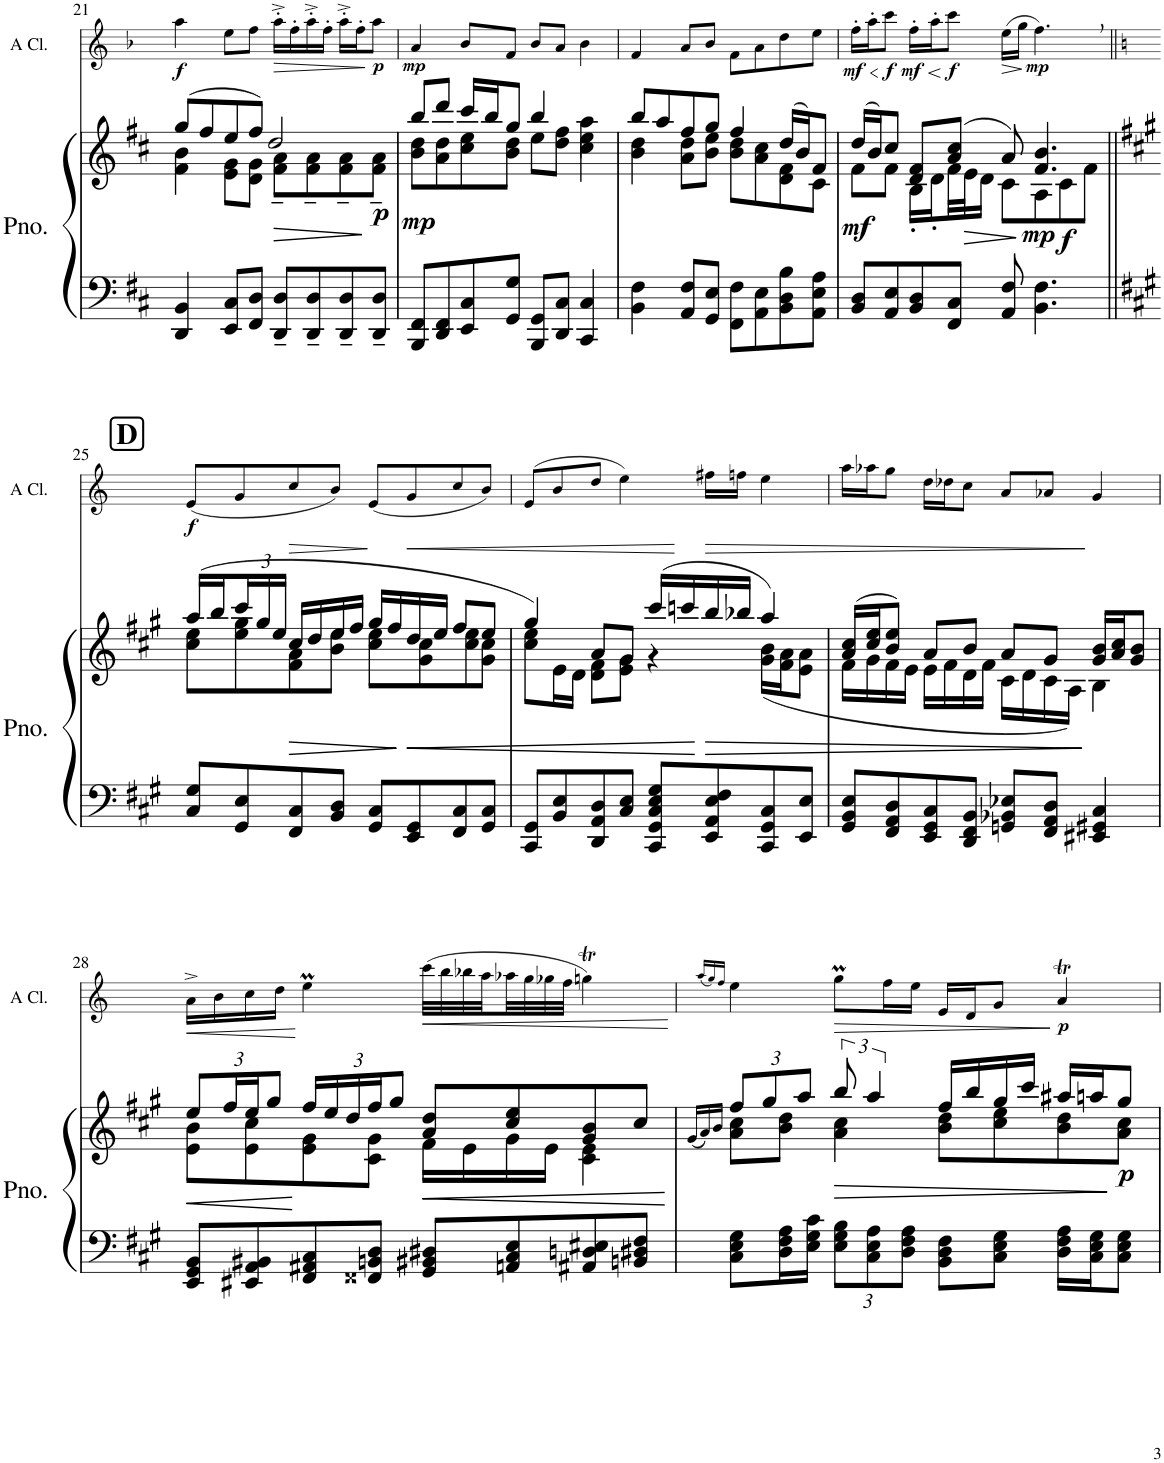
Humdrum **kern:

**kern	**kern	**dynam	**kern	**dynam
*part2	*part2	*part2	*part1	*part1
*staff3	*staff2	*staff2/3	*staff1	*staff1
*I"Piano	*	*	*I"A Clarinet	*
*I'Pno.	*	*	*I'A Cl.	*
!!LO:PB:g=z
*clefF4	*clefG2	*	*clefG2	*
*	*	*	*Trd2c3	*
*k[f#c#]	*k[f#c#]	*	*k[b-]	*
*M4/4	*M4/4	*	*M4/4	*
=21	=21	=21	=21	=21
*	*^	*	*	*
!	!	!	!	!	!LO:DY:b
4DD/ 4BB/	(8gg/L	4f#\ 4b\	.	4aa\	f
.	8ff#/	.	.	.	.
8EE/ 8C#/L	8ee/	8e\ 8g\L	.	8ee\L	.
8FF#/ 8D/J	8ff#/J)	8d\ 8g\J	.	8ff\J	.
!	!	!	!LO:HP:b	!	!LO:HP:b
8DD/~ 8D/~L	2dd/	8f#\~ 8a\~L	>	16aa'^\LL	>
.	.	.	.	16ff'\	.
8DD/~ 8D/~	.	8f#\~ 8a\~	.	16aa'^\	.
.	.	.	.	16ff'\JJ	.
8DD/~ 8D/~	.	8f#\~ 8a\~	.	16aa'^\LL	.
.	.	.	.	16ff'\J	.
!	!	!	!LO:DY:n=1:b	!	!LO:DY:n=1:b
8DD/~ 8D/~J	.	8f#\~ 8a\~J	] p	8aa\J	] p
=22	=22	=22	=22	=22	=22
!	!	!	!LO:DY:b	!	!LO:DY:b
8BBB/ 8FF#/L	8bb/L	8b\ 8dd\L	mp	4a/	mp
8DD/ 8FF#/	8ddd/J	8a\ 8dd\	.	.	.
8EE/ 8C#/	16ccc#/LL	8cc#\ 8ee\	.	8b-/L	.
.	16bb/J	.	.	.	.
8GG/ 8G/J	8gg/J	8b\ 8dd\J	.	8f/J	.
8BBB/ 8GG/L	4bb/	8ee\L	.	8b-/L	.
8DD/ 8C#/J	.	8dd\ 8ff#\J	.	8a/J	.
4CC#/ 4C#/	4aa\	4cc#\ 4ee\	.	4b-\	.
=23	=23	=23	=23	=23	=23
4BB\ 4F#\	8bb/L	4b\ 4dd\	.	4f/	.
.	8aa/	.	.	.	.
8AA/ 8F#/L	8ff#/	8a\ 8dd\L	.	8a/L	.
8GG/ 8E/J	8gg/J	8b\ 8ee\J	.	8b-/J	.
8FF#\ 8F#\L	4ff#/	8b\ 8dd\L	.	8f\L	.
8AA\ 8E\	.	8a\ 8cc#\	.	8a\	.
8BB\ 8D\ 8B\	(16dd/LL	8d\ 8f#\	.	8dd\	.
.	16b/J)	.	.	.	.
8AA\ 8E\ 8A\J	8f#/J	8c#\J	.	8ee\J	.
=24	=24	=24	=24	=24	=24
!	!	!	!LO:DY:b	!	!LO:HP:b
!	!	!	!	!	!LO:DY:n=1:b
8BB/ 8D/L	(16dd/LL	8f#\L	mf	16ff'\LL	< mf
.	16b/J)	.	.	16aa'\J	.
!	!	!	!	!	!LO:DY:n=2:b
8AA/ 8E/	8cc#/J	8f#\J	.	8ccc\J	[ f
!	!	!	!	!	!LO:HP:b
!	!	!	!	!	!LO:DY:n=3:b
8BB/ 8D/	8d/ 8f#/L	16B'\LL	.	16ff'\LL	< mf
.	.	16d'\	.	16aa'\J	.
!	!	!	!	!	!LO:DY:n=4:b
8FF#/ 8C#/J	(8a/ 8cc#/J	32f#\L	.	8ccc\J	[ f
!	!	!	!LO:HP:b	!	!
.	.	32e\J	>	.	.
.	.	16d\JJ	.	.	.
!	!	!	!	!	!LO:HP:b
8AA/ 8F#/	8a/)	8c#\L	.	(16ee\LL	>
.	.	.	.	16gg\JJ	.
!	!	!	!LO:DY:b	!	!LO:DY:n=5:b
4.BB\ 4.F#\	4.f#/ 4.b/	8A\	mp	4.ff,\)	] mp
!	!	!	!LO:DY:b	!	!
.	.	8c#\	f	.	.
.	.	8f#\J	.	.	.
!!LO:LB:g=z
!!LO:REH:place=s1:a:B:cj:fs=14:t=D
=25||	=25||	=25||	=25||	=25||	=25||
*k[f#c#g#]	*k[f#c#g#]	*	*	*k[]	*
!	!	!	!	!	!LO:DY:b
8C#/ 8G#/L	(16aa/LL	8cc#\ 8ee\L	.	(8e/L	f
.	16bb/	.	.	.	.
*	*Xbrackettup	*	*	*	*
8GG#/ 8E/	24ccc#/	8ee\ 8gg#\	.	8g/	.
.	24gg#/	.	.	.	.
.	24ee/JJ	.	.	.	.
!	!	!	!LO:HP:b	!	!LO:HP:b
8FF#/ 8C#/	16cc#/LL	8f#\ 8a\	>	8cc/	>
.	16dd/	.	.	.	.
8BB/ 8D/J	16ee/	8b\ 8ee\J	.	8b/J)	.
.	16ff#/JJ	.	.	.	.
8GG#/ 8C#/L	16gg#/LL	8cc#\ 8ee\L	.	(8e/L	.
.	16ff#/	.	.	.	.
!	!	!	!LO:HP:n=1:b	!	!LO:HP:n=1:b
8EE/ 8GG#/	16dd/	8g#\ 8cc#\	] <	8g/	] <
.	16ee/JJ	.	.	.	.
8FF#/ 8C#/	8ff#/L	8cc#\ 8ee\	.	8cc/	.
8GG#/ 8C#/J	8ee/J	8g#\ 8cc#\J	.	8b/J)	.
=26	=26	=26	=26	=26	=26
8CC#/ 8GG#/L	4gg#/)	8cc#\ 8ee\L	.	(8e/L	.
8BB/ 8E/	.	16e\L	.	8b/	.
.	.	16d\JJ	.	.	.
8DD/ 8AA/ 8D/	8a/L	8d\ 8f#\L	.	8dd/J	.
8C#/ 8E/J	8g#/J	8e\ 8g#\J	.	4ee\)	.
8CC#/ 8GG#/ 8C#/ 8E/ 8G#/L	(16ccc#/LL	4r	.	.	.
.	16cccn/	.	.	.	.
!	!	!	!LO:HP:n=1:b	!	!LO:HP:n=1:b
8EE/ 8AA/ 8E/ 8F#/	16bb/	.	] >	16ff#X\LL	[ >
.	16bb-X/JJ	.	.	16ffn\JJ	.
8CC#/ 8GG#/ 8C#/	4aa/)	(16g#\ 16b\LL	.	4ee\	.
.	.	16f#\ 16a\J	.	.	.
8EE/ 8E/J	.	8e\ 8a\J	.	.	.
=27	=27	=27	=27	=27	=27
8GG#/ 8BB/ 8E/L	(16a/ 16cc#/LL	16f#\LL	.	16aa\LL	.
.	16cc#/ 16ee/J	16g#\	.	16aa-X\J	.
8FF#/ 8AA/ 8D/	8b/ 8ee/J)	16f#\	.	8gg\J	.
.	.	16e\JJ	.	.	.
8EE/ 8GG#/ 8C#/	8a/L	16e\LL	.	16dd\LL	.
.	.	16f#\	.	16dd-X\J	.
8DD/ 8FF#/ 8BB/J	8b/J	16d\	.	8cc\J	.
.	.	16f#\JJ	.	.	.
8GGn/ 8BB-X/ 8E-X/L	8a/L	16c#\LL	.	8a/L	.
.	.	16d\	.	.	.
8FF#/ 8AA/ 8D/J	8g#/J	16c#\	.	8a-X/J	.
.	.	16A\JJ)	.	.	.
4EE#X/ 4GG#X/ 4C#/	16g#/ 16b/LL	4B\	[	4g/	]
.	16a/ 16cc#/J	.	.	.	.
.	8g#/ 8b/J	.	.	.	.
!!LO:LB:g=z
=28	=28	=28	=28	=28	=28
!	!	!	!LO:HP:b	!	!LO:HP:b
8EE/ 8GG#/ 8BB/L	12ee/L	8e\ 8b\L	<	16a^\LL	<
.	.	.	.	16b\	.
.	24ff#/L	.	.	.	.
8EE#X/ 8AA/ 8BB#X/	24ee/J	8e\ 8cc#\	.	16cc\	.
.	12gg#/J	.	.	.	.
.	.	.	.	16dd\JJ	.
8FF#/ 8AA#X/ 8C#/	24ff#/LL	8e\ 8g#\	]	4eem\	[
.	24ee/	.	.	.	.
.	24dd/	.	.	.	.
8FF##X/ 8BBn/ 8D/J	24ff#/J	8c#\ 8g#\J	.	.	.
.	12gg#/J	.	.	.	.
!	!	!	!LO:HP:b	!	!LO:HP:b
8GG#/ 8BB#X/ 8D#X/L	8a/ 8dd/L	16f#\LL	<	(32ccc\LLL	<
.	.	.	.	32bb\	.
.	.	16e\	.	32bb-X\	.
.	.	.	.	32aa\	.
8AAn/ 8C#/ 8E/	8cc#/ 8ee/	16g#\	.	32aa-X\	.
.	.	.	.	32gg\	.
.	.	16e\JJ	.	32gg-X\	.
.	.	.	.	32ff\JJJ	.
8AA#X/ 8Dn/ 8E#X/	8g#/ 8b/	4c#\ 4e\	.	4ggnT\)	.
8BBn/ 8D#X/ 8F#/J	8cc#/J	.	.	.	.
*	*v	*v	*	*	*
.	.	[	.	[
=29	=29	=29	=29	=29
*	*^	*	*	*
.	.	(16qg#/LL	.	(16qaa/LL	.
.	.	16qa/)	.	16qgg/)	.
.	.	16qb/JJ	.	16qff/JJ	.
8C#\ 8E\ 8G#\L	12ff#/L	8a\ 8cc#\L	.	4ee\	.
.	12gg#/	.	.	.	.
16D\ 16F#\ 16A\L	.	8b\ 8dd\J	.	.	.
.	12aa/J	.	.	.	.
16E\ 16G#\ 16c#\JJ	.	.	.	.	.
*Xbrackettup	*brackettup	*	*	*	*
!	!	!	!	!	!LO:HP:b
12E\ 12G#\ 12B\L	12bb/	4a\ 4cc#\	.	8ggM\L	>
12C#\ 12E\ 12A\	6aa/	.	.	.	.
.	.	.	.	16ff\L	.
12D\ 12F#\ 12A\J	.	.	.	.	.
.	.	.	.	16ee\JJ	.
8BB\ 8D\ 8F#\L	16ff#/LL	8b\ 8dd\L	.	16e/LL	.
.	16bb/	.	.	16d/J	.
8C#\ 8E\ 8G#\J	16gg#/	8cc#\ 8ee\	.	8g/J	.
.	16ccc#/JJ	.	.	.	.
!	!	!	!	!	!LO:DY:n=1:b
16D\ 16F#\ 16A\LL	16aa#X/LL	8b\ 8dd\	.	4aT/	] p
16C#\ 16E\ 16G#\J	16aan/J	.	.	.	.
!	!	!	!LO:DY:n=1:b	!	!
8C#\ 8E\ 8G#\J	8gg#/J	8a\ 8cc#\J	[ p	.	.
*	*v	*v	*	*	*
=	=	=	=	=
*-	*-	*-	*-	*-
